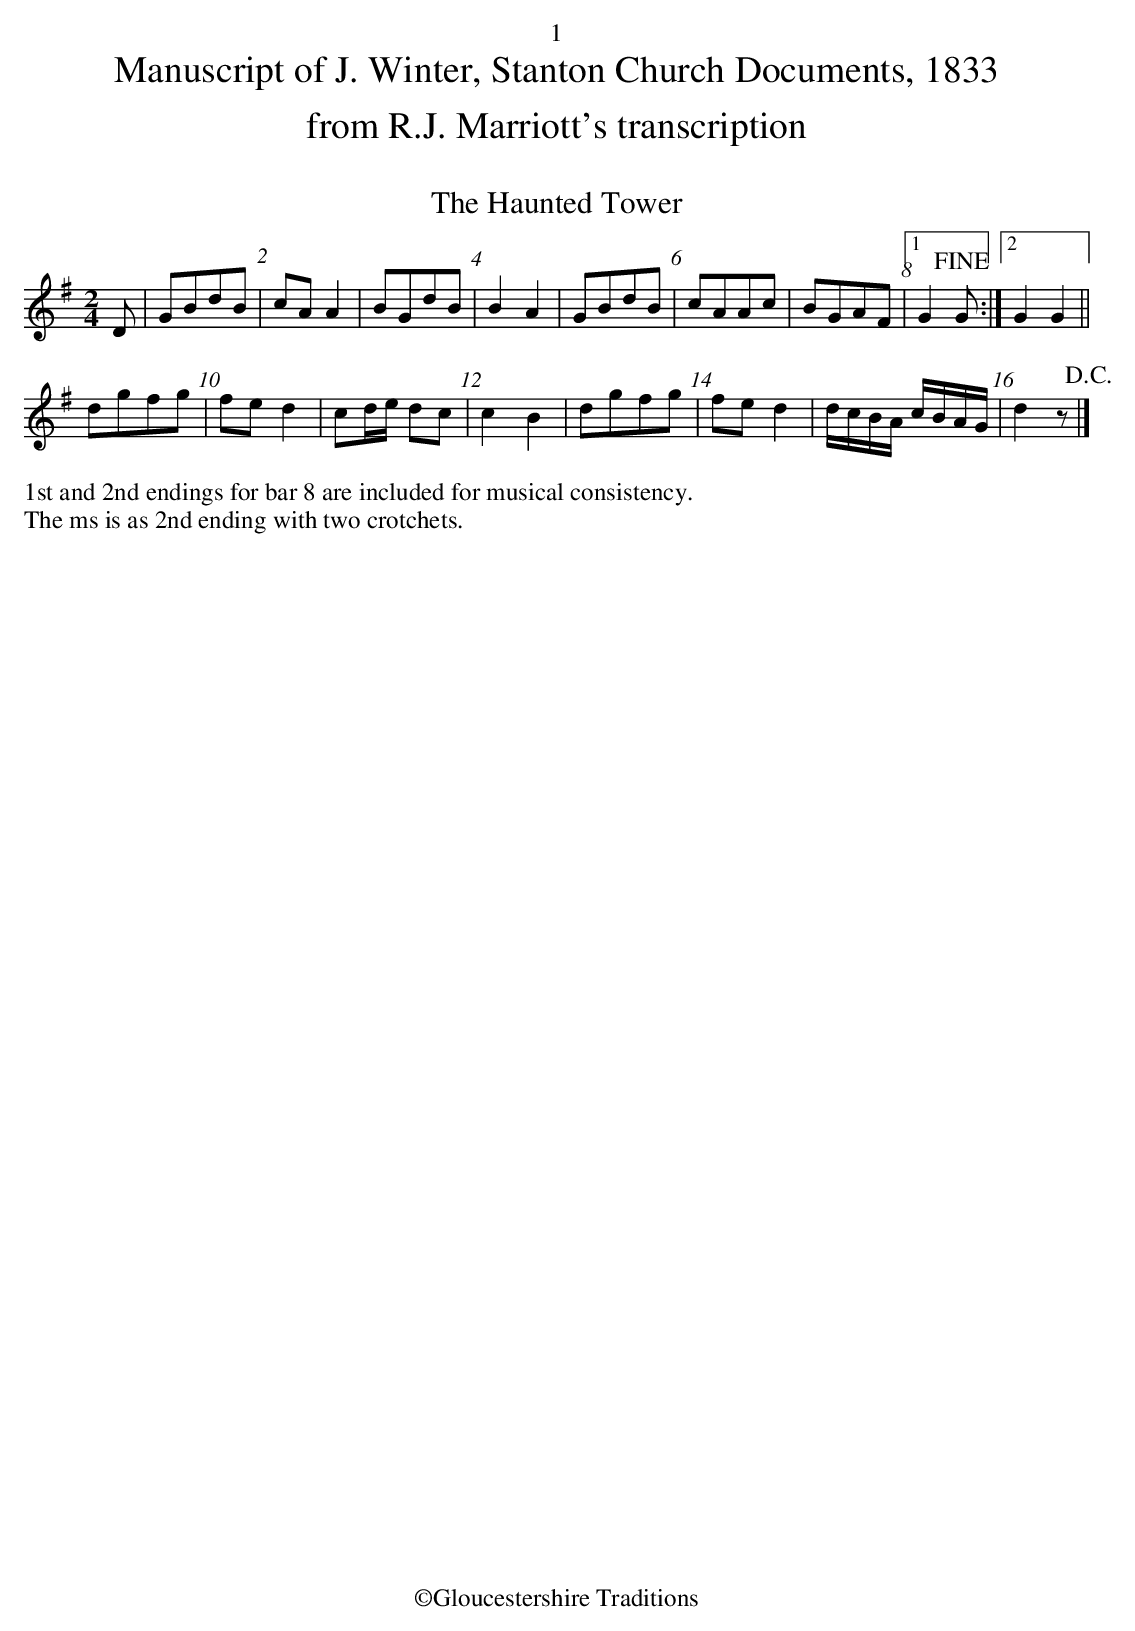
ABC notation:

X:1
T:Haunted Tower, The
U:N=!fine!
U:P=!D.C.!
M:2/4
L:1/8
K:G
D|GBdB|cA A2|BGdB|B2A2|GBdB|cAAc|BGAF|1 G2NG:|2 G2G2||
dgfg|fed2|cd/e/ dc|c2B2|dgfg|fed2|d/c/B/A/  c/B/A/G/|d2zP|]
